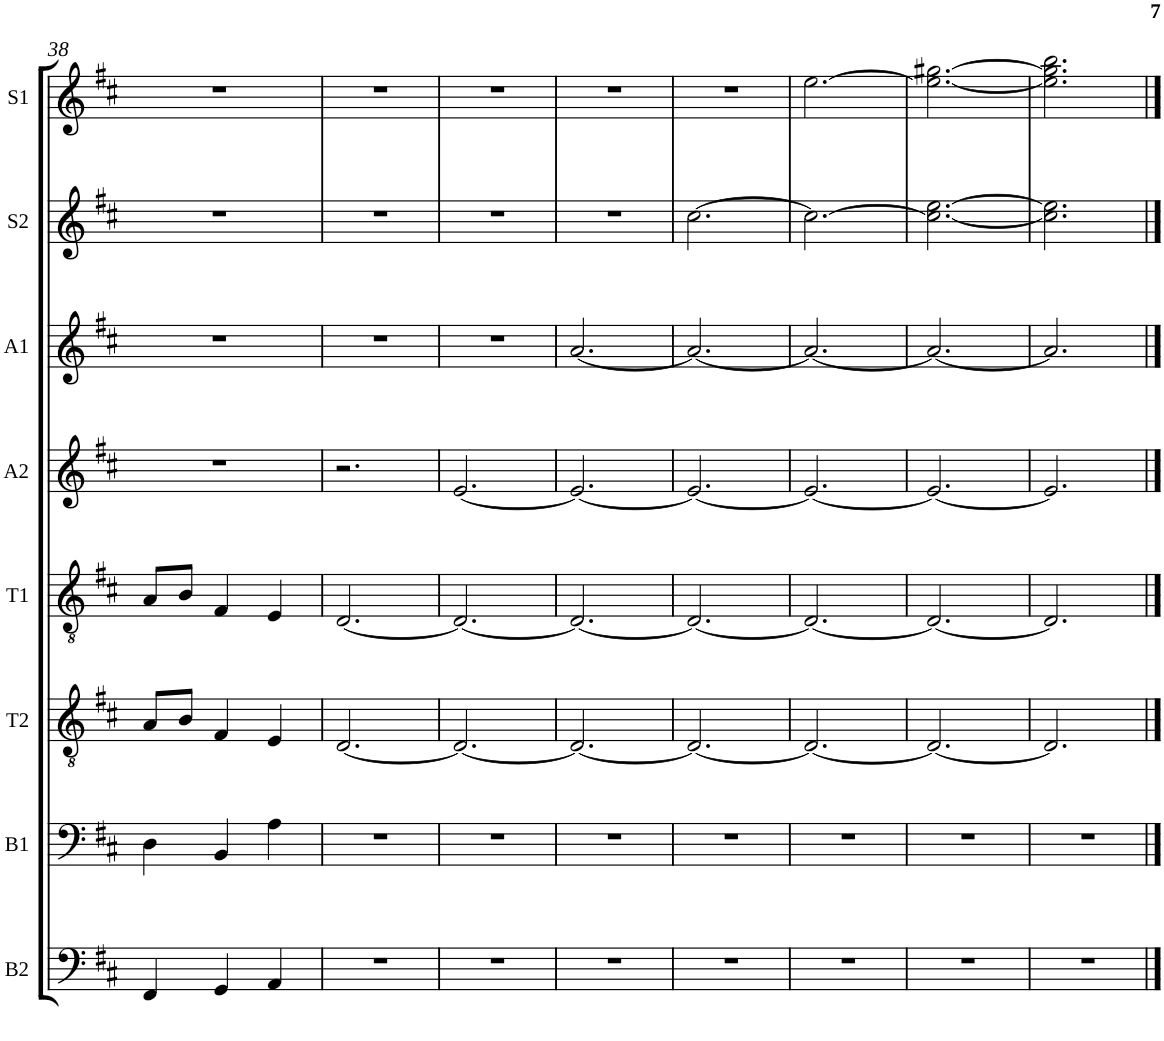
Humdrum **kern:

**kern	**kern	**kern	**kern	**kern	**kern	**kern	**kern
*part8	*part7	*part6	*part5	*part4	*part3	*part2	*part1
*staff8	*staff7	*staff6	*staff5	*staff4	*staff3	*staff2	*staff1
*I"Bass 2	*I"Bass 1	*I"Tenor 2	*I"Tenor 1	*I"Alto 2	*I"Alto 1	*I"Soprano 2	*I"Soprano 1
*I'B2	*I'B1	*I'T2	*I'T1	*I'A2	*I'A1	*I'S2	*I'S1
!!LO:PB:g=z
*clefF4	*clefF4	*clefGv2	*clefGv2	*clefG2	*clefG2	*clefG2	*clefG2
*Trd5c9	*Trd5c9	*	*	*Trd5c9	*Trd5c9	*	*
*k[f#c#]	*k[f#c#]	*k[f#c#]	*k[f#c#]	*k[f#c#]	*k[f#c#]	*k[f#c#]	*k[f#c#]
*D:	*D:	*D:	*D:	*D:	*D:	*D:	*D:
*M3/4	*M3/4	*M3/4	*M3/4	*M3/4	*M3/4	*M3/4	*M3/4
=38	=38	=38	=38	=38	=38	=38	=38
4FF#/	4D\	8A/L	8A/L	2.r	2.r	2.r	2.r
.	.	8B/J	8B/J	.	.	.	.
4GG/	4BB/	4F#/	4F#/	.	.	.	.
4AA/	4A\	4E/	4E/	.	.	.	.
=39	=39	=39	=39	=39	=39	=39	=39
2.r	2.r	[2.D/	[2.D/	2.r	2.r	2.r	2.r
=40	=40	=40	=40	=40	=40	=40	=40
2.r	2.r	2.D/_	2.D/_	[2.e/	2.r	2.r	2.r
=41	=41	=41	=41	=41	=41	=41	=41
2.r	2.r	2.D/_	2.D/_	2.e/_	[2.a/	2.r	2.r
=42	=42	=42	=42	=42	=42	=42	=42
2.r	2.r	2.D/_	2.D/_	2.e/_	2.a/_	[2.cc#\	2.r
=43	=43	=43	=43	=43	=43	=43	=43
2.r	2.r	2.D/_	2.D/_	2.e/_	2.a/_	2.cc#\_	[2.ee\
=44	=44	=44	=44	=44	=44	=44	=44
2.r	2.r	2.D/_	2.D/_	2.e/_	2.a/_	2.cc#\_ [2.ee\	2.ee\_ [2.gg#X\
=45	=45	=45	=45	=45	=45	=45	=45
2.r	2.r	2.D/]	2.D/]	2.e/]	2.a/]	2.cc#\] 2.ee\]	2.ee\] 2.gg#\] 2.bb\
==	==	==	==	==	==	==	==
*-	*-	*-	*-	*-	*-	*-	*-
